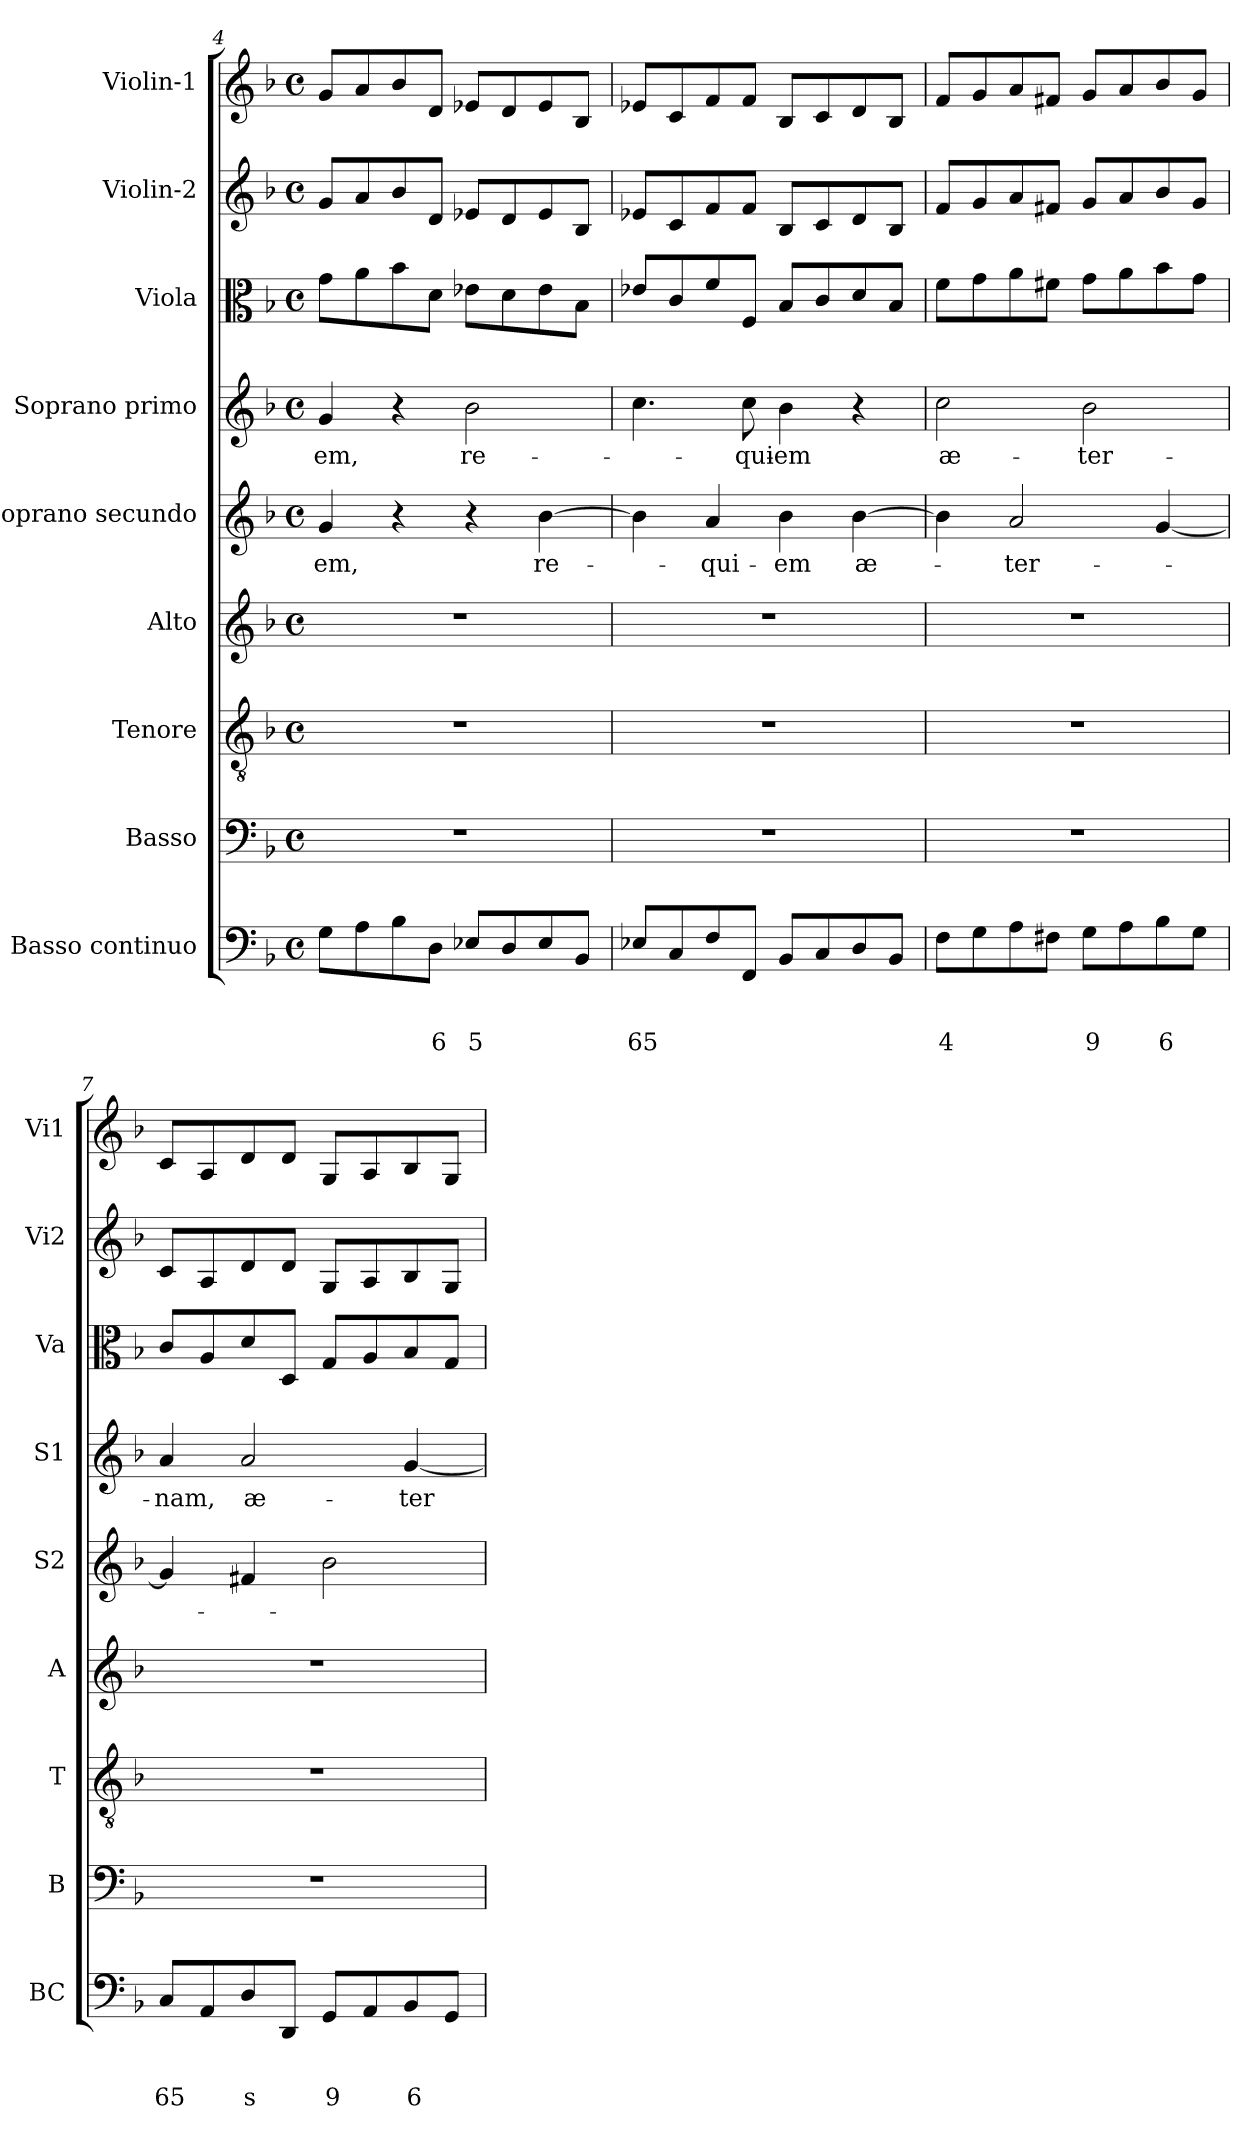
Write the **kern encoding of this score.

**kern	**text	**text	**text	**kern	**kern	**kern	**kern	**text	**kern	**text	**kern	**kern	**kern
*part9	*part9	*part9	*part9	*part8	*part7	*part6	*part5	*part5	*part4	*part4	*part3	*part2	*part1
*staff9	*staff9	*staff9	*staff9	*staff8	*staff7	*staff6	*staff5	*staff5	*staff4	*staff4	*staff3	*staff2	*staff1
*I"Basso continuo	*	*	*	*I"Basso	*I"Tenore	*I"Alto	*I"Soprano secundo	*	*I"Soprano primo	*	*I"Viola	*I"Violin-2	*I"Violin-1
*I'BC	*	*	*	*I'B	*I'T	*I'A	*I'S2	*	*I'S1	*	*I'Va	*I'Vi2	*I'Vi1
*clefF4	*	*	*	*clefF4	*clefGv2	*clefG2	*clefG2	*	*clefG2	*	*clefC3	*clefG2	*clefG2
*k[b-]	*	*	*	*k[b-]	*k[b-]	*k[b-]	*k[b-]	*	*k[b-]	*	*k[b-]	*k[b-]	*k[b-]
*F:	*	*	*	*F:	*F:	*F:	*F:	*	*F:	*	*F:	*F:	*F:
*M4/4	*	*	*	*M4/4	*M4/4	*M4/4	*M4/4	*	*M4/4	*	*M4/4	*M4/4	*M4/4
*met(c)	*	*	*	*met(c)	*met(c)	*met(c)	*met(c)	*	*met(c)	*	*met(c)	*met(c)	*met(c)
=4	=4	=4	=4	=4	=4	=4	=4	=4	=4	=4	=4	=4	=4
!	!	!	!	!	!	!	!	!LO:LY:b	!	!LO:LY:b	!	!	!
8G\L	.	.	.	1r	1r	1r	4g/	-em,	4g/	-em,	8g\L	8g/L	8g/L
8A\	.	.	.	.	.	.	.	.	.	.	8a\	8a/	8a/
8B-\	.	.	.	.	.	.	4r	.	4r	.	8b-\	8b-/	8b-/
!	!	!	!LO:LY:b	!	!	!	!	!	!	!	!	!	!
8D\J	.	.	6	.	.	.	.	.	.	.	8d\J	8d/J	8d/J
!	!	!	!LO:LY:b	!	!	!	!	!	!	!LO:LY:b	!	!	!
8E-X/L	.	.	5	.	.	.	4r	.	2b-\	re-	8e-X\L	8e-X/L	8e-X/L
8D/	.	.	.	.	.	.	.	.	.	.	8d\	8d/	8d/
!	!	!	!	!	!	!	!	!LO:LY:b	!	!	!	!	!
8E-/	.	.	.	.	.	.	[4b-\	re-	.	.	8e-\	8e-/	8e-/
8BB-/J	.	.	.	.	.	.	.	.	.	.	8B-\J	8B-/J	8B-/J
=5	=5	=5	=5	=5	=5	=5	=5	=5	=5	=5	=5	=5	=5
!	!	!	!LO:LY:b	!	!	!	!	!	!	!	!	!	!
8E-X/L	.	.	65	1r	1r	1r	4b-\]	.	4.cc\	.	8e-X/L	8e-X/L	8e-X/L
8C/	.	.	.	.	.	.	.	.	.	.	8c/	8c/	8c/
!	!	!	!	!	!	!	!	!LO:LY:b	!	!	!	!	!
8F/	.	.	.	.	.	.	4a/	-qui-	.	.	8f/	8f/	8f/
!	!	!	!	!	!	!	!	!	!	!LO:LY:b	!	!	!
8FF/J	.	.	.	.	.	.	.	.	8cc\	-qui-	8F/J	8f/J	8f/J
!	!	!	!	!	!	!	!	!LO:LY:b	!	!LO:LY:b	!	!	!
8BB-/L	.	.	.	.	.	.	4b-\	-em	4b-\	-em	8B-/L	8B-/L	8B-/L
8C/	.	.	.	.	.	.	.	.	.	.	8c/	8c/	8c/
!	!	!	!	!	!	!	!	!LO:LY:b	!	!	!	!	!
8D/	.	.	.	.	.	.	[4b-\	æ-	4r	.	8d/	8d/	8d/
8BB-/J	.	.	.	.	.	.	.	.	.	.	8B-/J	8B-/J	8B-/J
=6	=6	=6	=6	=6	=6	=6	=6	=6	=6	=6	=6	=6	=6
!	!	!	!LO:LY:b	!	!	!	!	!	!	!LO:LY:b	!	!	!
8F\L	.	.	4	1r	1r	1r	4b-\]	.	2cc\	æ-	8f\L	8f/L	8f/L
8G\	.	.	.	.	.	.	.	.	.	.	8g\	8g/	8g/
!	!	!	!	!	!	!	!	!LO:LY:b	!	!	!	!	!
8A\	.	.	.	.	.	.	2a/	-ter-	.	.	8a\	8a/	8a/
8F#X\J	.	.	.	.	.	.	.	.	.	.	8f#X\J	8f#X/J	8f#X/J
!	!	!	!LO:LY:b	!	!	!	!	!	!	!LO:LY:b	!	!	!
8G\L	.	.	9	.	.	.	.	.	2b-\	-ter-	8g\L	8g/L	8g/L
8A\	.	.	.	.	.	.	.	.	.	.	8a\	8a/	8a/
!	!	!	!LO:LY:b	!	!	!	!	!	!	!	!	!	!
8B-\	.	.	6	.	.	.	[4g/	.	.	.	8b-\	8b-/	8b-/
8G\J	.	.	.	.	.	.	.	.	.	.	8g\J	8g/J	8g/J
!!LO:PB:g=z
=7	=7	=7	=7	=7	=7	=7	=7	=7	=7	=7	=7	=7	=7
!	!	!	!LO:LY:b	!	!	!	!	!	!	!LO:LY:b	!	!	!
8C/L	.	.	65	1r	1r	1r	4g/]	.	4a/	-nam,	8c/L	8c/L	8c/L
8AA/	.	.	.	.	.	.	.	.	.	.	8A/	8A/	8A/
!	!	!	!LO:LY:b	!	!	!	!	!	!	!LO:LY:b	!	!	!
8D/	.	.	s	.	.	.	4f#X/	.	2a/	æ-	8d/	8d/	8d/
8DD/J	.	.	.	.	.	.	.	.	.	.	8D/J	8d/J	8d/J
!	!	!	!LO:LY:b	!	!	!	!	!	!	!	!	!	!
8GG/L	.	.	9	.	.	.	2b-\	.	.	.	8G/L	8G/L	8G/L
8AA/	.	.	.	.	.	.	.	.	.	.	8A/	8A/	8A/
!	!	!	!LO:LY:b	!	!	!	!	!	!	!LO:LY:b	!	!	!
8BB-/	.	.	6	.	.	.	.	.	[4g/	-ter-	8B-/	8B-/	8B-/
8GG/J	.	.	.	.	.	.	.	.	.	.	8G/J	8G/J	8G/J
=	=	=	=	=	=	=	=	=	=	=	=	=	=
*-	*-	*-	*-	*-	*-	*-	*-	*-	*-	*-	*-	*-	*-
